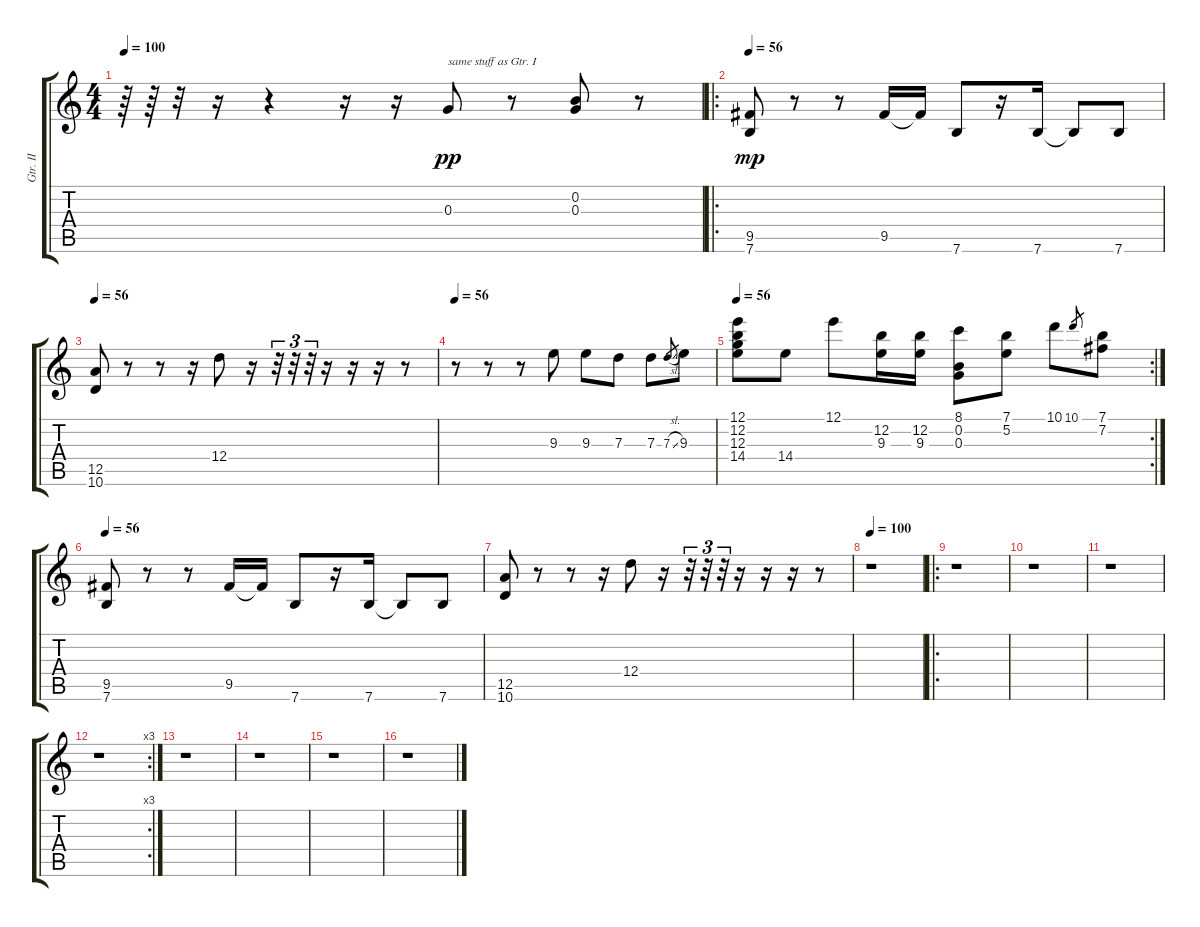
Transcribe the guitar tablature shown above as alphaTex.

\track ("Gtr. II" "Gtr. II") {instrument acousticguitarsteel}
\staff {score tabs}
\tuning (E4 B3 G3 D3 A2 E2) {hide}
\ts (4 4)
\tempo 100
\tempo 56
\tempo 100
\clef g2
\ks c
r.64{dy pp instrument acousticguitarsteel} r.64 r.32 r.16 r.4 r.16 r.16 0.3.8{txt "same stuff as Gtr. I"} r.8 (0.2 0.3).8 r.8 |
\ro
\tempo 56
(9.5 7.6).8{dy mp} r.8 r.8 9.5.16 9.5{t}.16 7.6.8 r.16 7.6.16 7.6{t}.8 7.6.8 |
\tempo 56
(12.5 10.6).8 r.8 r.8 r.16 12.4.8 r.16 r.32{tu (3 2)} r.32{tu (3 2)} r.32{tu (3 2)} r.16 r.16 r.16 r.8 |
\tempo 56
r.8 r.8 r.8 9.3.8 9.3.8 7.3.8 7.3.8 7.3{sl}.8{gr} 9.3.8 |
\rc 2
\tempo 56
(12.1 12.2 12.3 14.4).8 14.4.8 12.1.8 (12.2 9.3).16 (12.2 9.3).16 (8.1 0.2 0.3).8 (7.1 5.2).8 10.1.8 10.1.8{gr} (7.1 7.2).8 |
\tempo 56
(9.5 7.6).8 r.8 r.8 9.5.16 9.5{t}.16 7.6.8 r.16{volume 16} 7.6.16{volume 15} 7.6{t}.8{volume 14} 7.6.8{volume 14} |
(12.5 10.6).8{volume 13} r.8 r.8 r.16 12.4.8{volume 10} r.16 r.32{tu (3 2)} r.32{tu (3 2)} r.32{tu (3 2)} r.16 r.16 r.16 r.8 |
\tempo 100
r.1 |
\ro
r.1 |
r.1 |
r.1 |
\rc 3
r.1 |
r.1 |
r.1 |
r.1 |
r.1
